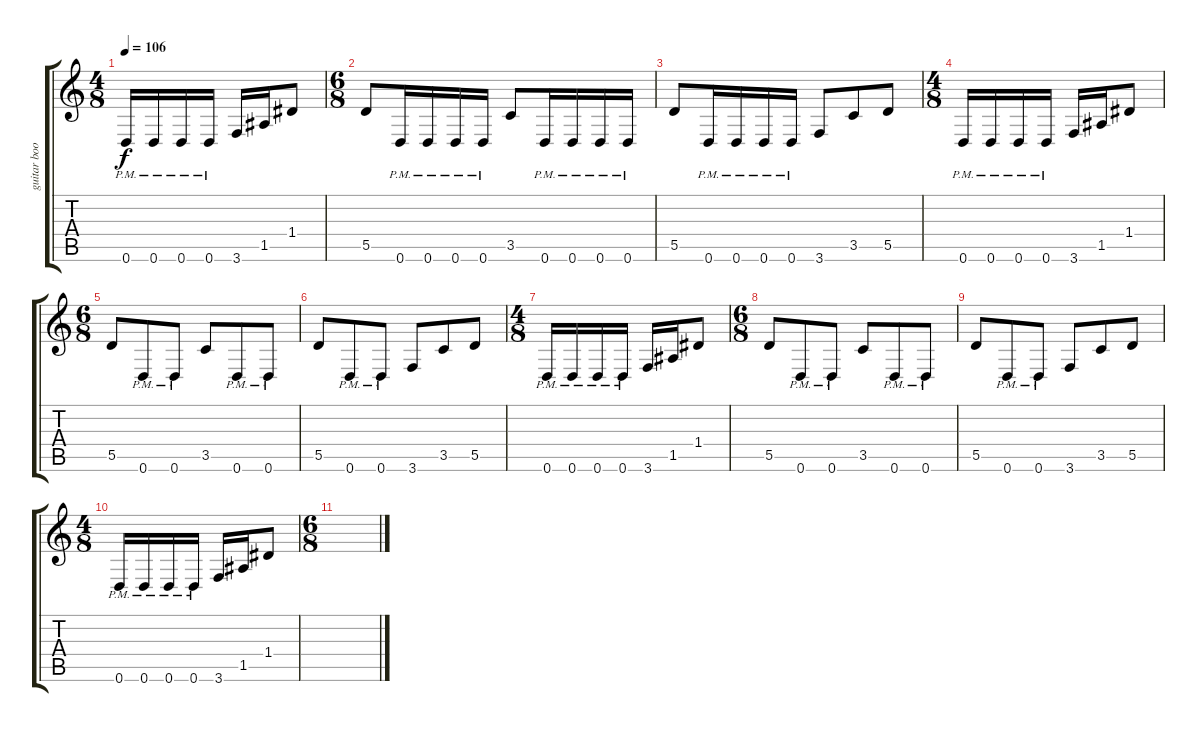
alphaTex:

\track ("guitar boost" "guitar boo") {instrument distortionguitar}
\staff {score tabs}
\tuning (E4 B3 G3 D3 A2 D2) {hide}
\ts (4 8)
\tempo 106
\clef g2
\ks c
0.6{pm}.16{dy f} 0.6{pm}.16 0.6{pm}.16 0.6{pm}.16 3.6.16 1.5.16 1.4.8 |
\ts (6 8)
5.5.8 0.6{pm}.16 0.6{pm}.16 0.6{pm}.16 0.6{pm}.16 3.5.8 0.6{pm}.16 0.6{pm}.16 0.6{pm}.16 0.6{pm}.16 |
5.5.8 0.6{pm}.16 0.6{pm}.16 0.6{pm}.16 0.6{pm}.16 3.6.8 3.5.8 5.5.8 |
\ts (4 8)
0.6{pm}.16 0.6{pm}.16 0.6{pm}.16 0.6{pm}.16 3.6.16 1.5.16 1.4.8 |
\ts (6 8)
5.5.8 0.6{pm}.8 0.6{pm}.8 3.5.8 0.6{pm}.8 0.6{pm}.8 |
5.5.8 0.6{pm}.8 0.6{pm}.8 3.6.8 3.5.8 5.5.8 |
\ts (4 8)
0.6{pm}.16 0.6{pm}.16 0.6{pm}.16 0.6{pm}.16 3.6.16 1.5.16 1.4.8 |
\ts (6 8)
5.5.8 0.6{pm}.8 0.6{pm}.8 3.5.8 0.6{pm}.8 0.6{pm}.8 |
5.5.8 0.6{pm}.8 0.6{pm}.8 3.6.8 3.5.8 5.5.8 |
\ts (4 8)
0.6{pm}.16 0.6{pm}.16 0.6{pm}.16 0.6{pm}.16 3.6.16 1.5.16 1.4.8 |
\ts (6 8)
